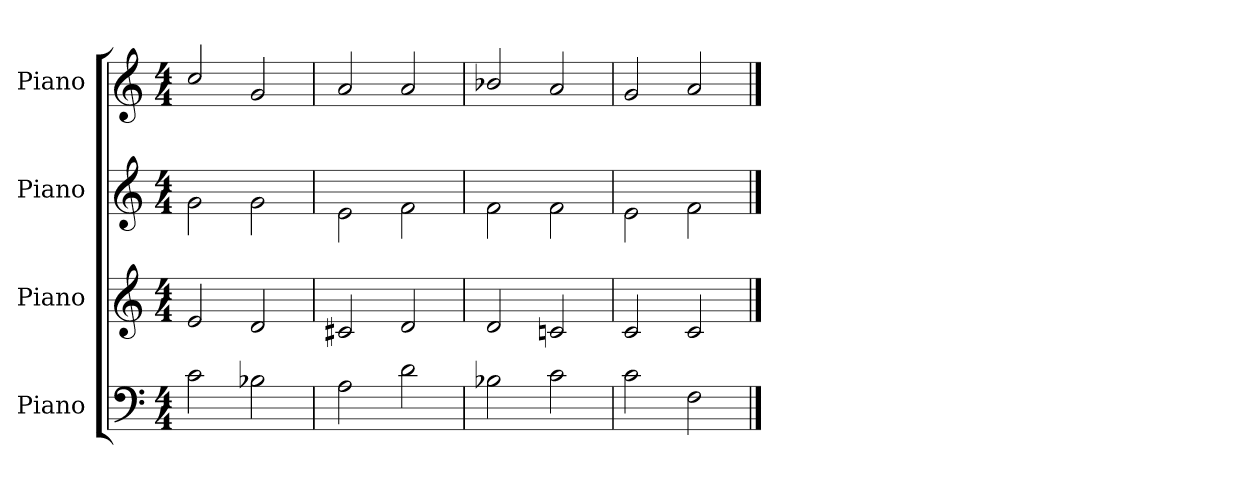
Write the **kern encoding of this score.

**kern	**kern	**kern	**kern
*part4	*part3	*part2	*part1
*staff4	*staff3	*staff2	*staff1
*I"Piano	*I"Piano	*I"Piano	*I"Piano
*I'Pno	*I'Pno	*I'Pno	*I'Pno
*clefF4	*clefG2	*clefG2	*clefG2
*k[]	*k[]	*k[]	*k[]
*M4/4	*M4/4	*M4/4	*M4/4
=1	=1	=1	=1
2c\	2e/	2g\	2cc/
2B-X\	2d/	2g\	2g/
=2	=2	=2	=2
2A\	2c#X/	2e\	2a/
2d\	2d/	2f\	2a/
=3	=3	=3	=3
2B-X\	2d/	2f\	2b-X/
2c\	2cn/	2f\	2a/
=4	=4	=4	=4
2c\	2c/	2e\	2g/
2F\	2c/	2f\	2a/
==	==	==	==
*-	*-	*-	*-
